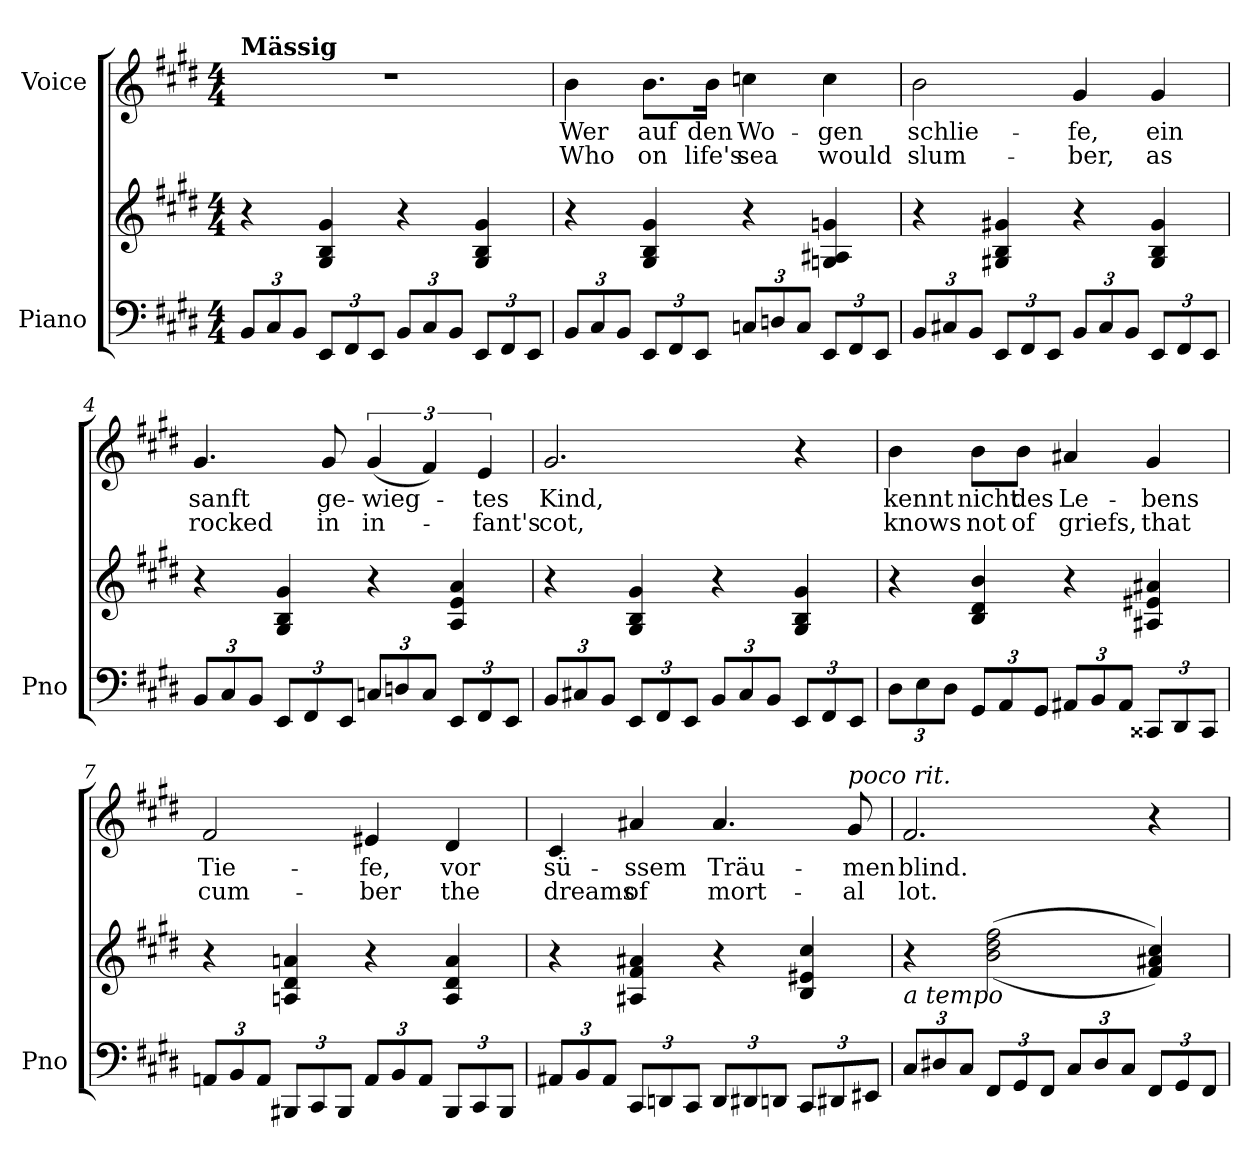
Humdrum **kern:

**kern	**kern	**dynam	**kern	**text	**text
*part2	*part2	*part2	*part1	*part1	*part1
*staff3	*staff2	*staff2/3	*staff1	*staff1	*staff1
*I"Piano	*	*	*I"Voice	*	*
*I'Pno	*	*	*	*	*
*clefF4	*clefG2	*	*clefG2	*	*
*k[f#c#g#d#]	*k[f#c#g#d#]	*	*k[f#c#g#d#]	*	*
*M4/4	*M4/4	*	*M4/4	*	*
*Xbrackettup	*	*	*	*	*
=1	=1	=1	=1	=1	=1
!	!	!	!LO:TX:a:B:t=Mässig	!	!
!	!	!LO:DY:b	!	!	!
!	!	!LO:DY:n=1:b	!	!	!
12BB/L	4r	p other-dynamics	1r	.	.
12C#/	.	.	.	.	.
12BB/J	.	.	.	.	.
12EE/L	4G#/ 4B/ 4g#/	.	.	.	.
12FF#/	.	.	.	.	.
12EE/J	.	.	.	.	.
12BB/L	4r	.	.	.	.
12C#/	.	.	.	.	.
12BB/J	.	.	.	.	.
12EE/L	4G#/ 4B/ 4g#/	.	.	.	.
12FF#/	.	.	.	.	.
12EE/J	.	.	.	.	.
=2	=2	=2	=2	=2	=2
!	!	!	!	!LO:LY:b	!LO:LY:b
12BB/L	4r	.	4b\	Wer	Who
12C#/	.	.	.	.	.
12BB/J	.	.	.	.	.
!	!	!	!	!LO:LY:b	!LO:LY:b
12EE/L	4G#/ 4B/ 4g#/	.	8.b\L	auf	on
12FF#/	.	.	.	.	.
12EE/J	.	.	.	.	.
!	!	!	!	!LO:LY:b	!LO:LY:b
.	.	.	16b\Jk	den	life's
!	!	!	!	!LO:LY:b	!LO:LY:b
12Cn/L	4r	.	4ccn\	Wo-	sea
12Dn/	.	.	.	.	.
12C/J	.	.	.	.	.
!	!	!	!	!LO:LY:b	!LO:LY:b
12EE/L	4Gn/ 4A#X/ 4gn/	.	4cc\	-gen	would
12FF#/	.	.	.	.	.
12EE/J	.	.	.	.	.
!!LO:LB:g=z
=3	=3	=3	=3	=3	=3
!	!	!	!	!LO:LY:b	!LO:LY:b
12BB/L	4r	.	2b\	schlie-	slum-
12C#X/	.	.	.	.	.
12BB/J	.	.	.	.	.
12EE/L	4G#X/ 4B/ 4g#X/	.	.	.	.
12FF#/	.	.	.	.	.
12EE/J	.	.	.	.	.
!	!	!	!	!LO:LY:b	!LO:LY:b
12BB/L	4r	.	4g#/	-fe,	-ber,
12C#/	.	.	.	.	.
12BB/J	.	.	.	.	.
!	!	!	!	!LO:LY:b	!LO:LY:b
12EE/L	4G#/ 4B/ 4g#/	.	4g#/	ein	as
12FF#/	.	.	.	.	.
12EE/J	.	.	.	.	.
=4	=4	=4	=4	=4	=4
!	!	!	!	!LO:LY:b	!LO:LY:b
12BB/L	4r	.	4.g#/	sanft	rocked
12C#/	.	.	.	.	.
12BB/J	.	.	.	.	.
12EE/L	4G#/ 4B/ 4g#/	.	.	.	.
12FF#/	.	.	.	.	.
!	!	!	!	!LO:LY:b	!LO:LY:b
.	.	.	8g#/	ge-	in
12EE/J	.	.	.	.	.
!	!	!	!	!LO:LY:b	!LO:LY:b
12Cn/L	4r	.	(<6g#/	-wieg-	in-
12Dn/	.	.	.	.	.
12C/J	.	.	6f#/)	.	.
12EE/L	4A/ 4e/ 4a/	.	.	.	.
!	!	!	!	!LO:LY:b	!LO:LY:b
12FF#/	.	.	6e/	-tes	-fant's
12EE/J	.	.	.	.	.
=5	=5	=5	=5	=5	=5
!	!	!	!	!LO:LY:b	!LO:LY:b
12BB/L	4r	.	2.g#/	Kind,	cot,
12C#X/	.	.	.	.	.
12BB/J	.	.	.	.	.
12EE/L	4G#/ 4B/ 4g#/	.	.	.	.
12FF#/	.	.	.	.	.
12EE/J	.	.	.	.	.
12BB/L	4r	.	.	.	.
12C#/	.	.	.	.	.
12BB/J	.	.	.	.	.
12EE/L	4G#/ 4B/ 4g#/	.	4r	.	.
12FF#/	.	.	.	.	.
12EE/J	.	.	.	.	.
!!LO:LB:g=z
=6	=6	=6	=6	=6	=6
!	!	!	!	!LO:LY:b	!LO:LY:b
12D#\L	4r	.	4b\	kennt	knows
12E\	.	.	.	.	.
12D#\J	.	.	.	.	.
!	!	!	!	!LO:LY:b	!LO:LY:b
12GG#/L	4B/ 4d#/ 4b/	.	8b\L	nicht	not
12AA/	.	.	.	.	.
!	!	!	!	!LO:LY:b	!LO:LY:b
.	.	.	8b\J	des	of
12GG#/J	.	.	.	.	.
!	!	!	!	!LO:LY:b	!LO:LY:b
12AA#X/L	4r	.	4a#X/	Le-	griefs,
12BB/	.	.	.	.	.
12AA#/J	.	.	.	.	.
!	!	!	!	!LO:LY:b	!LO:LY:b
12CC##X/L	4A#X/ 4e#X/ 4a#X/	.	4g#/	-bens	that
12DD#/	.	.	.	.	.
12CC##/J	.	.	.	.	.
=7	=7	=7	=7	=7	=7
!	!	!	!	!LO:LY:b	!LO:LY:b
12AAn/L	4r	.	2f#/	Tie-	cum-
12BB/	.	.	.	.	.
12AA/J	.	.	.	.	.
12BBB#X/L	4An/ 4d#/ 4an/	.	.	.	.
12CC#/	.	.	.	.	.
12BBB#/J	.	.	.	.	.
!	!	!	!	!LO:LY:b	!LO:LY:b
12AA/L	4r	.	4e#X/	-fe,	-ber
12BB/	.	.	.	.	.
12AA/J	.	.	.	.	.
!	!	!	!	!LO:LY:b	!LO:LY:b
12BBB#/L	4A/ 4d#/ 4a/	.	4d#/	vor	the
12CC#/	.	.	.	.	.
12BBB#/J	.	.	.	.	.
=8	=8	=8	=8	=8	=8
!	!	!	!	!LO:LY:b	!LO:LY:b
*	*	*	*^	*	*
12AA#X/L	4r	.	4c#/	2.ryy	sü-	dreams
12BB/	.	.	.	.	.	.
12AA#/J	.	.	.	.	.	.
!	!	!	!	!	!LO:LY:b	!LO:LY:b
12CC#/L	4A#X/ 4f#/ 4a#X/	.	4a#X/	.	-ssem	of
12DDn/	.	.	.	.	.	.
12CC#/J	.	.	.	.	.	.
!	!	!	!	!	!LO:LY:b	!LO:LY:b
12DD/L	4r	.	4.a#/	.	Träu-	mort-
12DD#X/	.	.	.	.	.	.
12DDn/J	.	.	.	.	.	.
*	*	*	*MM100	*	*	*
12CC#/L	4B/ 4e#X/ 4cc#/	.	.	4ryy	.	.
12DD#X/	.	.	.	.	.	.
!	!	!	!LO:TX:a:i:t=poco rit.	!	!	!
!	!	!	!	!	!LO:LY:b	!LO:LY:b
.	.	.	8g#/	.	-men	-al
12EE#X/J	.	.	.	.	.	.
!!LO:PB:g=z
=9	=9	=9	=9	=9	=9	=9
!	!	!	!LO:TX:a:i:t=a tempo	!	!	!
!LO:TX:a:i:t=a tempo	!	!	!	!	!	!
!	!	!	!	!	!LO:LY:b	!LO:LY:b
*	*	*	*v	*v	*	*
12C#/L	4r	.	2.f#/	blind.	lot.
12D#X/	.	.	.	.	.
12C#/J	.	.	.	.	.
12FF#/L	(<(>2b\ 2dd#\ 2ff#\	.	.	.	.
12GG#/	.	.	.	.	.
12FF#/J	.	.	.	.	.
12C#/L	.	.	.	.	.
12D#/	.	.	.	.	.
12C#/J	.	.	.	.	.
12FF#/L	4f#/ 4a#X/ 4cc#/))	.	4r	.	.
12GG#/	.	.	.	.	.
12FF#/J	.	.	.	.	.
=	=	=	=	=	=
*-	*-	*-	*-	*-	*-
